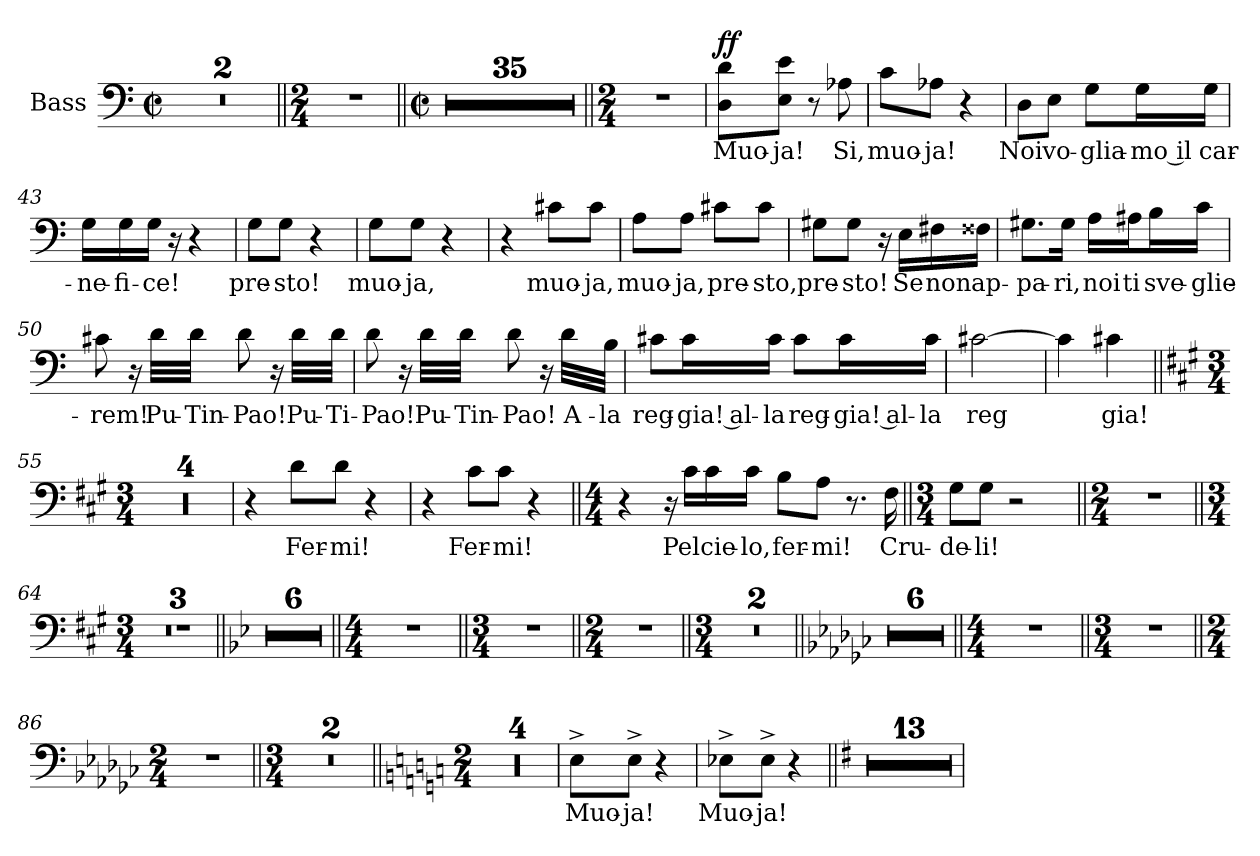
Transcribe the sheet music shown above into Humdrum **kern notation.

**kern	**text	**dynam
*part1	*part1	*part1
*staff1	*staff1	*staff1
*I"Bass	*	*
*I'B.	*	*
*clefF4	*	*
*k[]	*	*
*M2/2	*	*
*met(c|)	*	*
=1	=1	=1
1r	.	.
=2	=2	=2
1r	.	.
=3||	=3||	=3||
*M2/4	*	*
2r	.	.
!!LO:LB:g=z
=4||	=4||	=4||
*M2/2	*	*
*met(c|)	*	*
1r	.	.
=5	=5	=5
1r	.	.
=6	=6	=6
1r	.	.
!!LO:LB:g=z
=7	=7	=7
1r	.	.
=8	=8	=8
1r	.	.
=9	=9	=9
1r	.	.
=10	=10	=10
1r	.	.
!!LO:PB:g=z
=11	=11	=11
1r	.	.
=12	=12	=12
1r	.	.
=13	=13	=13
1r	.	.
=14	=14	=14
1r	.	.
!!LO:LB:g=z
=15	=15	=15
1r	.	.
=16	=16	=16
1r	.	.
=17	=17	=17
1r	.	.
=18	=18	=18
1r	.	.
!!LO:LB:g=z
=19	=19	=19
1r	.	.
=20	=20	=20
1r	.	.
=21	=21	=21
1r	.	.
!!LO:PB:g=z
=22	=22	=22
1r	.	.
=23	=23	=23
1r	.	.
=24	=24	=24
1r	.	.
!!LO:LB:g=z
=25	=25	=25
1r	.	.
=26	=26	=26
1r	.	.
=27	=27	=27
1r	.	.
!!LO:LB:g=z
=28	=28	=28
1r	.	.
=29	=29	=29
1r	.	.
=30	=30	=30
1r	.	.
=31	=31	=31
1r	.	.
=32	=32	=32
1r	.	.
!!LO:LB:g=z
=33	=33	=33
1r	.	.
=34	=34	=34
1r	.	.
=35	=35	=35
1r	.	.
=36	=36	=36
1r	.	.
!!LO:PB:g=z
=37	=37	=37
1r	.	.
=38	=38	=38
1r	.	.
=39||	=39||	=39||
*M2/4	*	*
2r	.	.
!!LO:LB:g=z
=40	=40	=40
!	!LO:LY:b	!LO:DY:a
8D\ 8d\L	Muo-	ff
!	!LO:LY:b	!
8E\ 8e\J	-ja!	.
8r	.	.
!	!LO:LY:b	!
8A-X\	Si,	.
=41	=41	=41
!	!LO:LY:b	!
8c\L	muo-	.
!	!LO:LY:b	!
8A-X\J	-ja!	.
4r	.	.
=42	=42	=42
!	!LO:LY:b	!
8D\L	Noi	.
!	!LO:LY:b	!
8E\J	vo-	.
!	!LO:LY:b	!
8G\L	-glia-	.
!	!LO:LY:b	!
16G\L	-mo il	.
!	!LO:LY:b	!
16G\JJ	car-	.
=43	=43	=43
!	!LO:LY:b	!
16G\LL	-ne-	.
!	!LO:LY:b	!
16G\	-fi-	.
!	!LO:LY:b	!
16G\JJ	-ce!	.
16r	.	.
4r	.	.
!!LO:PB:g=z
=44	=44	=44
!	!LO:LY:b	!
8G\L	pre-	.
!	!LO:LY:b	!
8G\J	-sto!	.
4r	.	.
=45	=45	=45
!	!LO:LY:b	!
8G\L	muo-	.
!	!LO:LY:b	!
8G\J	-ja,	.
4r	.	.
=46	=46	=46
4r	.	.
!	!LO:LY:b	!
8c#X\L	muo-	.
!	!LO:LY:b	!
8c#\J	-ja,	.
!!LO:PB:g=z
=47	=47	=47
!	!LO:LY:b	!
8A\L	muo-	.
!	!LO:LY:b	!
8A\J	-ja,	.
!	!LO:LY:b	!
8c#X\L	pre-	.
!	!LO:LY:b	!
8c#\J	-sto,	.
=48	=48	=48
!	!LO:LY:b	!
8G#X\L	pre-	.
!	!LO:LY:b	!
8G#\J	-sto!	.
16r	.	.
!	!LO:LY:b	!
16E\LL	Se	.
!	!LO:LY:b	!
16F#X\	non	.
!	!LO:LY:b	!
16F##X\JJ	ap-	.
=49	=49	=49
!	!LO:LY:b	!
8.G#X\L	-pa-	.
!	!LO:LY:b	!
16G#\Jk	-ri,	.
!	!LO:LY:b	!
16A\LL	noi	.
!	!LO:LY:b	!
16A#X\J	ti	.
!	!LO:LY:b	!
16B\L	sve-	.
!	!LO:LY:b	!
16c\JJ	-glie-	.
!!LO:PB:g=z
=50	=50	=50
!	!LO:LY:b	!
8c#X\	-rem!	.
16r	.	.
!	!LO:LY:b	!
32d\LLL	Pu-	.
!	!LO:LY:b	!
32d\JJJ	-Tin-	.
!	!LO:LY:b	!
8d\	-Pao!	.
16r	.	.
!	!LO:LY:b	!
32d\LLL	Pu-	.
!	!LO:LY:b	!
32d\JJJ	-Ti-	.
=51	=51	=51
!	!LO:LY:b	!
8d\	-Pao!	.
16r	.	.
!	!LO:LY:b	!
32d\LLL	Pu-	.
!	!LO:LY:b	!
32d\JJJ	-Tin-	.
!	!LO:LY:b	!
8d\	-Pao!	.
16r	.	.
!	!LO:LY:b	!
32d\LLL	A-	.
!	!LO:LY:b	!
32B\JJJ	-la	.
=52	=52	=52
!	!LO:LY:b	!
8c#X\L	reg-	.
!	!LO:LY:b	!
16c#\L	-gia! al-	.
!	!LO:LY:b	!
16c#\JJ	-la	.
!	!LO:LY:b	!
8c#\L	reg-	.
!	!LO:LY:b	!
16c#\L	-gia! al-	.
!	!LO:LY:b	!
16c#\JJ	-la	.
=53	=53	=53
!	!LO:LY:b	!
[2c#X\	reg	.
!!LO:PB:g=z
=54	=54	=54
4c#\]	.	.
!	!LO:LY:b	!
4c#X\	gia!	.
=55||	=55||	=55||
*k[f#c#g#]	*	*
*M3/4	*	*
2.r	.	.
=56	=56	=56
2.r	.	.
!!LO:PB:g=z
=57	=57	=57
2.r	.	.
=58	=58	=58
2.r	.	.
!!LO:PB:g=z
=59	=59	=59
4r	.	.
!	!LO:LY:b	!
8d\L	Fer-	.
!	!LO:LY:b	!
8d\J	-mi!	.
4r	.	.
=60	=60	=60
4r	.	.
!	!LO:LY:b	!
8c#\L	Fer-	.
!	!LO:LY:b	!
8c#\J	-mi!	.
4r	.	.
!!LO:PB:g=z
=61||	=61||	=61||
*M4/4	*	*
4r	.	.
16r	.	.
!	!LO:LY:b	!
16c#\LL	Pel	.
!	!LO:LY:b	!
16c#\	cie-	.
!	!LO:LY:b	!
16c#\JJ	-lo,	.
!	!LO:LY:b	!
8B\L	fer-	.
!	!LO:LY:b	!
8A\J	-mi!	.
8.r	.	.
!	!LO:LY:b	!
16F#\	Cru-	.
!!LO:PB:g=z
=62||	=62||	=62||
*M3/4	*	*
!	!LO:LY:b	!
8G#\L	-de-	.
!	!LO:LY:b	!
8G#\J	-li!	.
2r	.	.
=63||	=63||	=63||
*M2/4	*	*
2r	.	.
!!LO:LB:g=z
=64||	=64||	=64||
*M3/4	*	*
2.r	.	.
=65	=65	=65
2.r	.	.
!!LO:PB:g=z
=66	=66	=66
2.r	.	.
=67||	=67||	=67||
*k[b-e-]	*	*
2.r	.	.
=68	=68	=68
2.r	.	.
!!LO:LB:g=z
=69	=69	=69
2.r	.	.
=70	=70	=70
2.r	.	.
!!LO:PB:g=z
=71	=71	=71
2.r	.	.
=72	=72	=72
2.r	.	.
!!LO:LB:g=z
=73||	=73||	=73||
*M4/4	*	*
1r	.	.
=74||	=74||	=74||
*M3/4	*	*
2.r	.	.
=75||	=75||	=75||
*M2/4	*	*
2r	.	.
!!LO:PB:g=z
=76||	=76||	=76||
*M3/4	*	*
2.r	.	.
=77	=77	=77
2.r	.	.
!!LO:LB:g=z
=78||	=78||	=78||
*k[b-e-a-d-g-c-]	*	*
2.r	.	.
=79	=79	=79
2.r	.	.
=80	=80	=80
2.r	.	.
!!LO:LB:g=z
=81	=81	=81
2.r	.	.
=82	=82	=82
2.r	.	.
!!LO:PB:g=z
=83	=83	=83
2.r	.	.
!!LO:LB:g=z
=84||	=84||	=84||
*M4/4	*	*
1r	.	.
=85||	=85||	=85||
*M3/4	*	*
2.r	.	.
!!LO:LB:g=z
=86||	=86||	=86||
*M2/4	*	*
2r	.	.
=87||	=87||	=87||
*M3/4	*	*
2.r	.	.
!!LO:PB:g=z
=88	=88	=88
2.r	.	.
=89||	=89||	=89||
*k[]	*	*
*M2/4	*	*
2r	.	.
=90	=90	=90
2r	.	.
!!LO:PB:g=z
=91	=91	=91
2r	.	.
=92	=92	=92
2r	.	.
=93	=93	=93
!	!LO:LY:b	!
8E^\L	Muo-	.
!	!LO:LY:b	!
8E^\J	-ja!	.
4r	.	.
=94	=94	=94
!	!LO:LY:b	!
8E-X^\L	Muo-	.
!	!LO:LY:b	!
8E-^\J	-ja!	.
4r	.	.
!!LO:LB:g=z
=95||	=95||	=95||
*k[f#]	*	*
2r	.	.
=96	=96	=96
2r	.	.
=97	=97	=97
2r	.	.
=98	=98	=98
2r	.	.
=99	=99	=99
2r	.	.
!!LO:PB:g=z
=100	=100	=100
2r	.	.
=101	=101	=101
2r	.	.
=102	=102	=102
2r	.	.
=103	=103	=103
2r	.	.
=104	=104	=104
2r	.	.
=105	=105	=105
2r	.	.
=106	=106	=106
2r	.	.
!!LO:LB:g=z
=107	=107	=107
2r	.	.
=	=	=
*-	*-	*-
